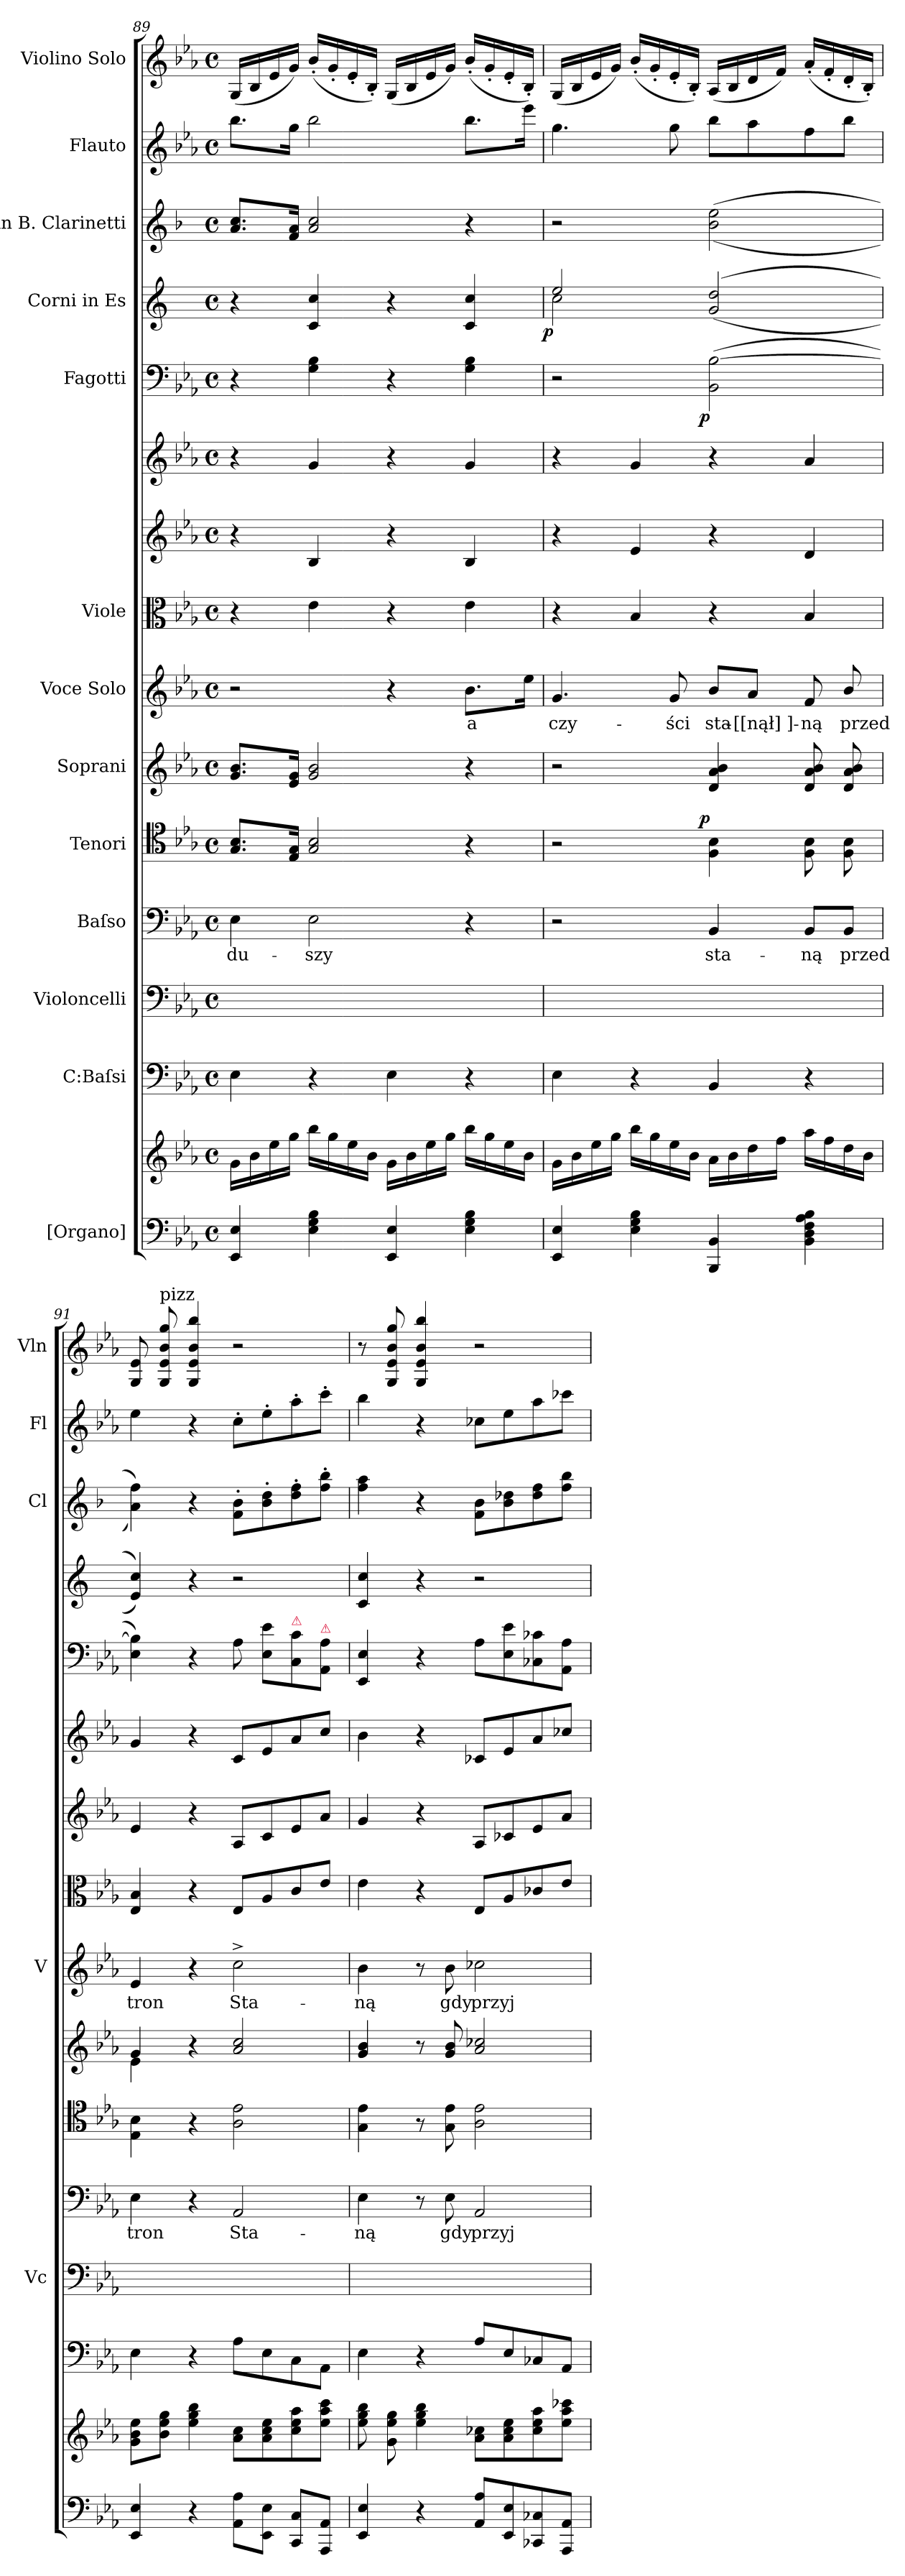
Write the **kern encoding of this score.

**kern	**kern	**kern	**kern	**kern	**text	**kern	**dynam	**kern	**kern	**text	**kern	**kern	**kern	**kern	**dynam	**kern	**dynam	**kern	**kern	**kern
*part15	*part15	*part14	*part13	*part12	*part12	*part11	*part11	*part10	*part9	*part9	*part8	*part7	*part6	*part5	*part5	*part4	*part4	*part3	*part2	*part1
*staff16	*staff15	*staff14	*staff13	*staff12	*staff12	*staff11	*staff11	*staff10	*staff9	*staff9	*staff8	*staff7	*staff6	*staff5	*staff5	*staff4	*staff4	*staff3	*staff2	*staff1
*I"[Organo]	*	*I"C:Baſsi	*I"Violoncelli	*I"Baſso	*	*I"Tenori	*	*I"Soprani	*I"Voce Solo	*	*I"Viole	*	*	*I"Fagotti	*	*I"Corni in Es	*	*I"in B. Clarinetti	*I"Flauto	*I"Violino Solo
*	*	*	*I'Vc	*	*	*	*	*	*I'V	*	*	*	*	*	*	*	*	*I'Cl	*I'Fl	*I'Vln
*clefF4	*clefG2	*clefF4	*clefF4	*clefF4	*	*clefC4	*	*clefG2	*clefG2	*	*clefC3	*clefG2	*clefG2	*clefF4	*	*clefG2	*	*clefG2	*clefG2	*clefG2
*	*	*	*	*	*	*	*	*	*	*	*	*	*	*	*	*ITrd5c9	*	*ITrd1c2	*	*
*k[b-e-a-]	*k[b-e-a-]	*k[b-e-a-]	*k[b-e-a-]	*k[b-e-a-]	*	*k[b-e-a-]	*	*k[b-e-a-]	*k[b-e-a-]	*	*k[b-e-a-]	*k[b-e-a-]	*k[b-e-a-]	*k[b-e-a-]	*	*k[b-e-a-]	*	*k[b-e-a-]	*k[b-e-a-]	*k[b-e-a-]
*M4/4	*M4/4	*M4/4	*M4/4	*M4/4	*	*M4/4	*	*M4/4	*M4/4	*	*M4/4	*M4/4	*M4/4	*M4/4	*	*M4/4	*	*M4/4	*M4/4	*M4/4
*met(c)	*met(c)	*met(c)	*met(c)	*met(c)	*	*met(c)	*	*met(c)	*met(c)	*	*met(c)	*met(c)	*met(c)	*met(c)	*	*met(c)	*	*met(c)	*met(c)	*met(c)
=89	=89	=89	=89	=89	=89	=89	=89	=89	=89	=89	=89	=89	=89	=89	=89	=89	=89	=89	=89	=89
4EE-/ 4E-/	16g\LL	4E-\	4E-\yy	4E-\	du-	8.G/ 8.B-/L	.	8.g/ 8.b-/L	2r	.	4r	4r	4r	4r	.	4r	.	8.g/ 8.b-/L	8.bb-\L	(>16G/LL
.	16b-\	.	.	.	.	.	.	.	.	.	.	.	.	.	.	.	.	.	.	16B-/
.	16ee-\	.	.	.	.	.	.	.	.	.	.	.	.	.	.	.	.	.	.	16e-/
.	16gg\JJ	.	.	.	.	16E-/ 16G/Jk	.	16e-/ 16g/Jk	.	.	.	.	.	.	.	.	.	16e-/ 16g/Jk	16gg\Jk	16g/JJ)
4E-\ 4G\ 4B-\	16bb-\LL	4r	4ryy	2E-\	-szy	2G/ 2B-/	.	2g/ 2b-/	.	.	4e-\	4B-/	4g/	4G\ 4B-\	.	4E-/ 4e-/	.	2g/ 2b-/	2bb-\	(>16b-'>/LL
.	16gg\	.	.	.	.	.	.	.	.	.	.	.	.	.	.	.	.	.	.	16g'>/
.	16ee-\	.	.	.	.	.	.	.	.	.	.	.	.	.	.	.	.	.	.	16e-'>/
.	16b-\JJ	.	.	.	.	.	.	.	.	.	.	.	.	.	.	.	.	.	.	16B-'>/JJ)
4EE-/ 4E-/	16g\LL	4E-\	4E-\yy	.	.	.	.	.	4r	.	4r	4r	4r	4r	.	4r	.	.	.	(>16G/LL
.	16b-\	.	.	.	.	.	.	.	.	.	.	.	.	.	.	.	.	.	.	16B-/
.	16ee-\	.	.	.	.	.	.	.	.	.	.	.	.	.	.	.	.	.	.	16e-/
.	16gg\JJ	.	.	.	.	.	.	.	.	.	.	.	.	.	.	.	.	.	.	16g/JJ)
4E-\ 4G\ 4B-\	16bb-\LL	4r	4ryy	4r	.	4r	.	4r	8.b-\L	a	4e-\	4B-/	4g/	4G\ 4B-\	.	4E-/ 4e-/	.	4r	8.bb-\L	(>16b-'>/LL
.	16gg\	.	.	.	.	.	.	.	.	.	.	.	.	.	.	.	.	.	.	16g'>/
.	16ee-\	.	.	.	.	.	.	.	.	.	.	.	.	.	.	.	.	.	.	16e-'>/
.	16b-\JJ	.	.	.	.	.	.	.	16ee-\Jk	.	.	.	.	.	.	.	.	.	16eee-\Jk	16B-'>/JJ)
=90	=90	=90	=90	=90	=90	=90	=90	=90	=90	=90	=90	=90	=90	=90	=90	=90	=90	=90	=90	=90
*	*	*	*	*	*	*	*	*	*	*	*	*	*	*	*	*^	*	*	*	*
!	!	!	!	!	!	!	!	!	!	!	!	!	!	!	!	!	!	!LO:DY:rj	!	!	!
4EE-/ 4E-/	16g\LL	4E-\	4E-\yy	2r	.	2r	.	2r	4.g/	czy-	4r	4r	4r	2r	.	2g/	2e-\	p	2r	4.gg\	(>16G/LL
.	16b-\	.	.	.	.	.	.	.	.	.	.	.	.	.	.	.	.	.	.	.	16B-/
.	16ee-\	.	.	.	.	.	.	.	.	.	.	.	.	.	.	.	.	.	.	.	16e-/
.	16gg\JJ	.	.	.	.	.	.	.	.	.	.	.	.	.	.	.	.	.	.	.	16g/JJ)
4E-\ 4G\ 4B-\	16bb-\LL	4r	4ryy	.	.	.	.	.	.	.	4B-/	4e-/	4g/	.	.	.	.	.	.	.	(>16b-'>/LL
.	16gg\	.	.	.	.	.	.	.	.	.	.	.	.	.	.	.	.	.	.	.	16g'>/
.	16ee-\	.	.	.	.	.	.	.	8g/	-ści	.	.	.	.	.	.	.	.	.	8gg\	16e-'>/
.	16b-\JJ	.	.	.	.	.	.	.	.	.	.	.	.	.	.	.	.	.	.	.	16B-'>/JJ)
!	!	!	!	!	!	!	!LO:DY:a:rj	!	!	!	!	!	!	!	!LO:DY:rj	!	!	!	!	!	!
4BBB-/ 4BB-/	16a-\LL	4BB-/	4BB-/yy	4BB-/	sta-	4F\ 4B-\	p	4d/ 4a-/ 4b-/	8b-/L	sta-	4r	4r	4r	(<2BB-\ [2B-\	p	(>(<2B-/ 2f/	2ryy	.	(>(<2a-\ 2dd\	8bb-\L	(>16A-/LL
.	16b-\	.	.	.	.	.	.	.	.	.	.	.	.	.	.	.	.	.	.	.	16B-/
.	16dd\	.	.	.	.	.	.	.	8a-/J	-[[nął]]-	.	.	.	.	.	.	.	.	.	8aa-\	16d/
.	16ff\JJ	.	.	.	.	.	.	.	.	.	.	.	.	.	.	.	.	.	.	.	16f/JJ)
4BB-\ 4D\ 4F\ 4A-\ 4B-\	16aa-\LL	4r	4ryy	8BB-/L	-ną	8F\ 8B-\	.	8d/ 8a-/ 8b-/	8f/	-ną	4B-/	4d/	4a-/	.	.	.	.	.	.	8ff\	(>16a-'>/LL
.	16ff\	.	.	.	.	.	.	.	.	.	.	.	.	.	.	.	.	.	.	.	16f'>/
.	16dd\	.	.	8BB-/J	przed	8F\ 8B-\	.	8d/ 8a-/ 8b-/	8b-/	przed	.	.	.	.	.	.	.	.	.	8bb-\J	16d'>/
.	16b-\JJ	.	.	.	.	.	.	.	.	.	.	.	.	.	.	.	.	.	.	.	16B-'>/JJ)
*	*	*	*	*	*	*	*	*	*	*	*	*	*	*	*	*v	*v	*	*	*	*
=91	=91	=91	=91	=91	=91	=91	=91	=91	=91	=91	=91	=91	=91	=91	=91	=91	=91	=91	=91	=91
*	*	*	*	*	*	*	*	*^	*	*	*	*	*	*	*	*	*	*	*	*
4EE-/ 4E-/	8g\ 8b-\ 8ee-\L	4E-\	4E-\yy	4E-\	tron	4E-\ 4B-\	.	4g/	4e-\	4e-/	tron	4E-/ 4B-/	4e-/	4g/	4E-\ 4B-]\)	.	4G/ 4e-/))	.	4g\ 4ee-\))	4ee-\	8G/ 8e-/
!	!	!	!	!	!	!	!	!	!	!	!	!	!	!	!	!	!	!	!	!	!LO:TX:a:t=pizz
.	8b-\ 8ee-\ 8gg\J	.	.	.	.	.	.	.	.	.	.	.	.	.	.	.	.	.	.	.	8G/ 8e-/ 8b-/ 8gg/
4r	4ee-\ 4gg\ 4bb-\	4r	4ryy	4r	.	4r	.	4r	4ryy	4r	.	4r	4r	4r	4r	.	4r	.	4r	4r	4G/ 4e-/ 4b-/ 4bb-/
8AA-\ 8A-\L	8a-\ 8cc\L	8A-\L	8A-\Lyy	2AA-/	Sta-	2A-\ 2e-\	.	2a-/ 2cc/	2ryy	2cc^\	Sta-	8E-/L	8A-/L	8c/L	8A-\	.	2r	.	8e-'\ 8a-'\L	8cc'\L	2r
8EE-\ 8E-\J	8a-\ 8cc\ 8ee-\	8E-\	8E-\yy	.	.	.	.	.	.	.	.	8A-/	8c/	8e-/	8E-\ 8e-\L	.	.	.	8a-'\ 8cc'\	8ee-'\	.
!	!	!	!	!	!	!	!	!	!	!	!	!	!	!	!LO:TX:a:color=crimson:t=⚠	!	!	!	!	!	!
8CC/ 8C/L	8cc\ 8ee-\ 8aa-\	8C\	8C\yy	.	.	.	.	.	.	.	.	8c/	8e-/	8a-/	8C\ 8c\	.	.	.	8cc'\ 8ee-'\	8aa-'\	.
!	!	!	!	!	!	!	!	!	!	!	!	!	!	!	!LO:TX:a:color=crimson:t=⚠	!	!	!	!	!	!
8AAA-/ 8AA-/J	8ee-\ 8aa-\ 8ccc\J	8AA-\J	8AA-\Jyy	.	.	.	.	.	.	.	.	8e-/J	8a-/J	8cc/J	8AA-\ 8A-\J	.	.	.	8ee-'\ 8aa-'\J	8ccc'\J	.
*	*	*	*	*	*	*	*	*v	*v	*	*	*	*	*	*	*	*	*	*	*	*
=92	=92	=92	=92	=92	=92	=92	=92	=92	=92	=92	=92	=92	=92	=92	=92	=92	=92	=92	=92	=92
4EE-/ 4E-/	8ee-\ 8gg\ 8bb-\	4E-\	4E-\yy	4E-\	-ną	4G\ 4e-\	.	4g/ 4b-/	4b-\	-ną	4e-\	4g/	4b-\	4EE-/ 4E-/	.	4E-/ 4e-/	.	4ee-\ 4gg\	4bb-\	8r
.	8g\ 8ee-\ 8gg\	.	.	.	.	.	.	.	.	.	.	.	.	.	.	.	.	.	.	8G/ 8e-/ 8b-/ 8gg/
4r	4ee-\ 4gg\ 4bb-\	4r	4ryy	8r	.	8r	.	8r	8r	.	4r	4r	4r	4r	.	4r	.	4r	4r	4G/ 4e-/ 4b-/ 4bb-/
.	.	.	.	8E-\	gdy	8G\ 8e-\	.	8g/ 8b-/	8b-\	gdy	.	.	.	.	.	.	.	.	.	.
8AA-/ 8A-/L	8a-\ 8cc-X\L	8A-/L	8A-/Lyy	2AA-/	przyj-	2A-\ 2e-\	.	2a-/ 2cc-X/	2cc-X\	przyj-	8E-/L	8A-/L	8c-X/L	8A-\L	.	2r	.	8e-\ 8a-\L	8cc-X\L	2r
8EE-/ 8E-/	8a-\ 8cc-\ 8ee-\	8E-/	8E-/yy	.	.	.	.	.	.	.	8A-/	8c-X/	8e-/	8E-\ 8e-\	.	.	.	8a-\ 8cc-X\	8ee-\	.
8CC-X/ 8C-X/	8cc-\ 8ee-\ 8aa-\	8C-X/	8C-X/yy	.	.	.	.	.	.	.	8c-X/	8e-/	8a-/	8C-X\ 8c-X\	.	.	.	8cc-\ 8ee-\	8aa-\	.
8AAA-/ 8AA-/J	8ee-\ 8aa-\ 8ccc-X\J	8AA-/J	8AA-/Jyy	.	.	.	.	.	.	.	8e-/J	8a-/J	8cc-X/J	8AA-\ 8A-\J	.	.	.	8ee-\ 8aa-\J	8ccc-X\J	.
=	=	=	=	=	=	=	=	=	=	=	=	=	=	=	=	=	=	=	=	=
*-	*-	*-	*-	*-	*-	*-	*-	*-	*-	*-	*-	*-	*-	*-	*-	*-	*-	*-	*-	*-
